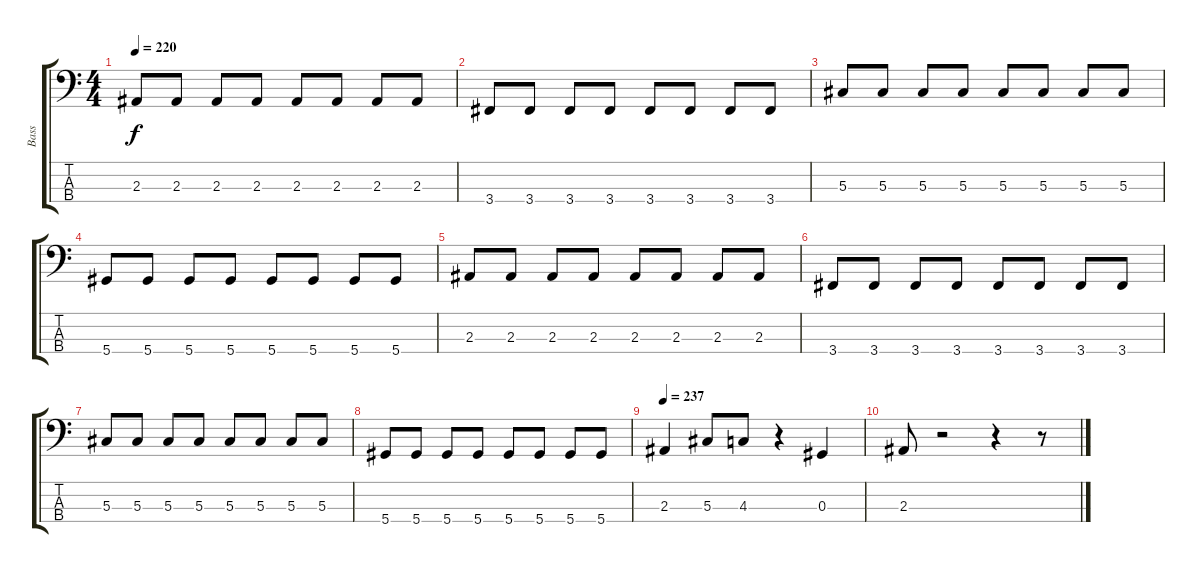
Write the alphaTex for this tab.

\track ("Bass" "Bass") {instrument electricbasspick}
\staff {score tabs}
\tuning (Gb2 Db2 Ab1 Eb1) {hide}
\ts (4 4)
\tempo 220
\clef f4
\ks c
2.3.8{dy f} 2.3.8 2.3.8 2.3.8 2.3.8 2.3.8 2.3.8 2.3.8 |
3.4.8 3.4.8 3.4.8 3.4.8 3.4.8 3.4.8 3.4.8 3.4.8 |
5.3.8 5.3.8 5.3.8 5.3.8 5.3.8 5.3.8 5.3.8 5.3.8 |
5.4.8 5.4.8 5.4.8 5.4.8 5.4.8 5.4.8 5.4.8 5.4.8 |
2.3.8 2.3.8 2.3.8 2.3.8 2.3.8 2.3.8 2.3.8 2.3.8 |
3.4.8 3.4.8 3.4.8 3.4.8 3.4.8 3.4.8 3.4.8 3.4.8 |
5.3.8 5.3.8 5.3.8 5.3.8 5.3.8 5.3.8 5.3.8 5.3.8 |
5.4.8 5.4.8 5.4.8 5.4.8 5.4.8 5.4.8 5.4.8 5.4.8 |
\tempo 237
2.3.4 5.3.8 4.3.8 r.4 0.3.4 |
2.3.8 r.2 r.4 r.8
